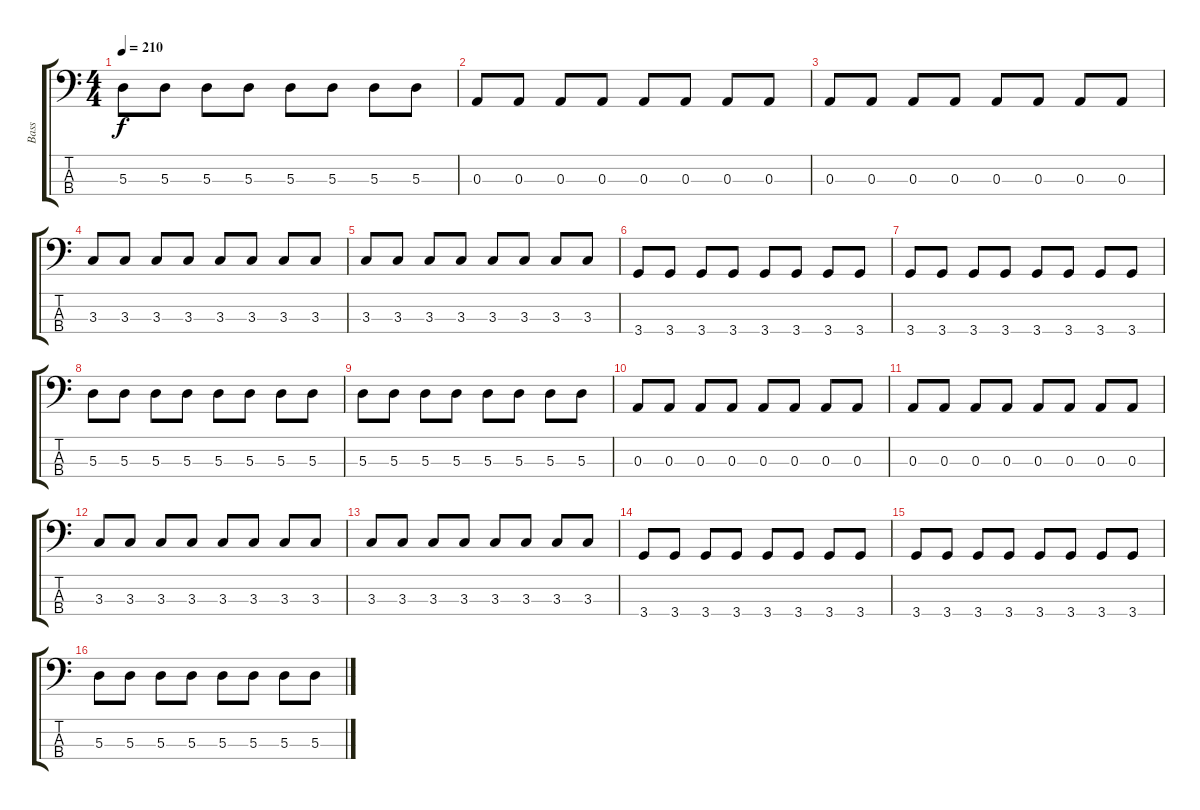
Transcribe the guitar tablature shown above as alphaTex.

\track ("Bass" "Bass") {instrument electricbassfinger}
\staff {score tabs}
\tuning (G2 D2 A1 E1) {hide}
\ts (4 4)
\tempo 210
\clef f4
\ks c
5.3.8{dy f} 5.3.8 5.3.8 5.3.8 5.3.8 5.3.8 5.3.8 5.3.8 |
0.3.8 0.3.8 0.3.8 0.3.8 0.3.8 0.3.8 0.3.8 0.3.8 |
0.3.8 0.3.8 0.3.8 0.3.8 0.3.8 0.3.8 0.3.8 0.3.8 |
3.3.8 3.3.8 3.3.8 3.3.8 3.3.8 3.3.8 3.3.8 3.3.8 |
3.3.8 3.3.8 3.3.8 3.3.8 3.3.8 3.3.8 3.3.8 3.3.8 |
3.4.8 3.4.8 3.4.8 3.4.8 3.4.8 3.4.8 3.4.8 3.4.8 |
3.4.8 3.4.8 3.4.8 3.4.8 3.4.8 3.4.8 3.4.8 3.4.8 |
5.3.8 5.3.8 5.3.8 5.3.8 5.3.8 5.3.8 5.3.8 5.3.8 |
5.3.8 5.3.8 5.3.8 5.3.8 5.3.8 5.3.8 5.3.8 5.3.8 |
0.3.8 0.3.8 0.3.8 0.3.8 0.3.8 0.3.8 0.3.8 0.3.8 |
0.3.8 0.3.8 0.3.8 0.3.8 0.3.8 0.3.8 0.3.8 0.3.8 |
3.3.8 3.3.8 3.3.8 3.3.8 3.3.8 3.3.8 3.3.8 3.3.8 |
3.3.8 3.3.8 3.3.8 3.3.8 3.3.8 3.3.8 3.3.8 3.3.8 |
3.4.8 3.4.8 3.4.8 3.4.8 3.4.8 3.4.8 3.4.8 3.4.8 |
3.4.8 3.4.8 3.4.8 3.4.8 3.4.8 3.4.8 3.4.8 3.4.8 |
5.3.8 5.3.8 5.3.8 5.3.8 5.3.8 5.3.8 5.3.8 5.3.8
